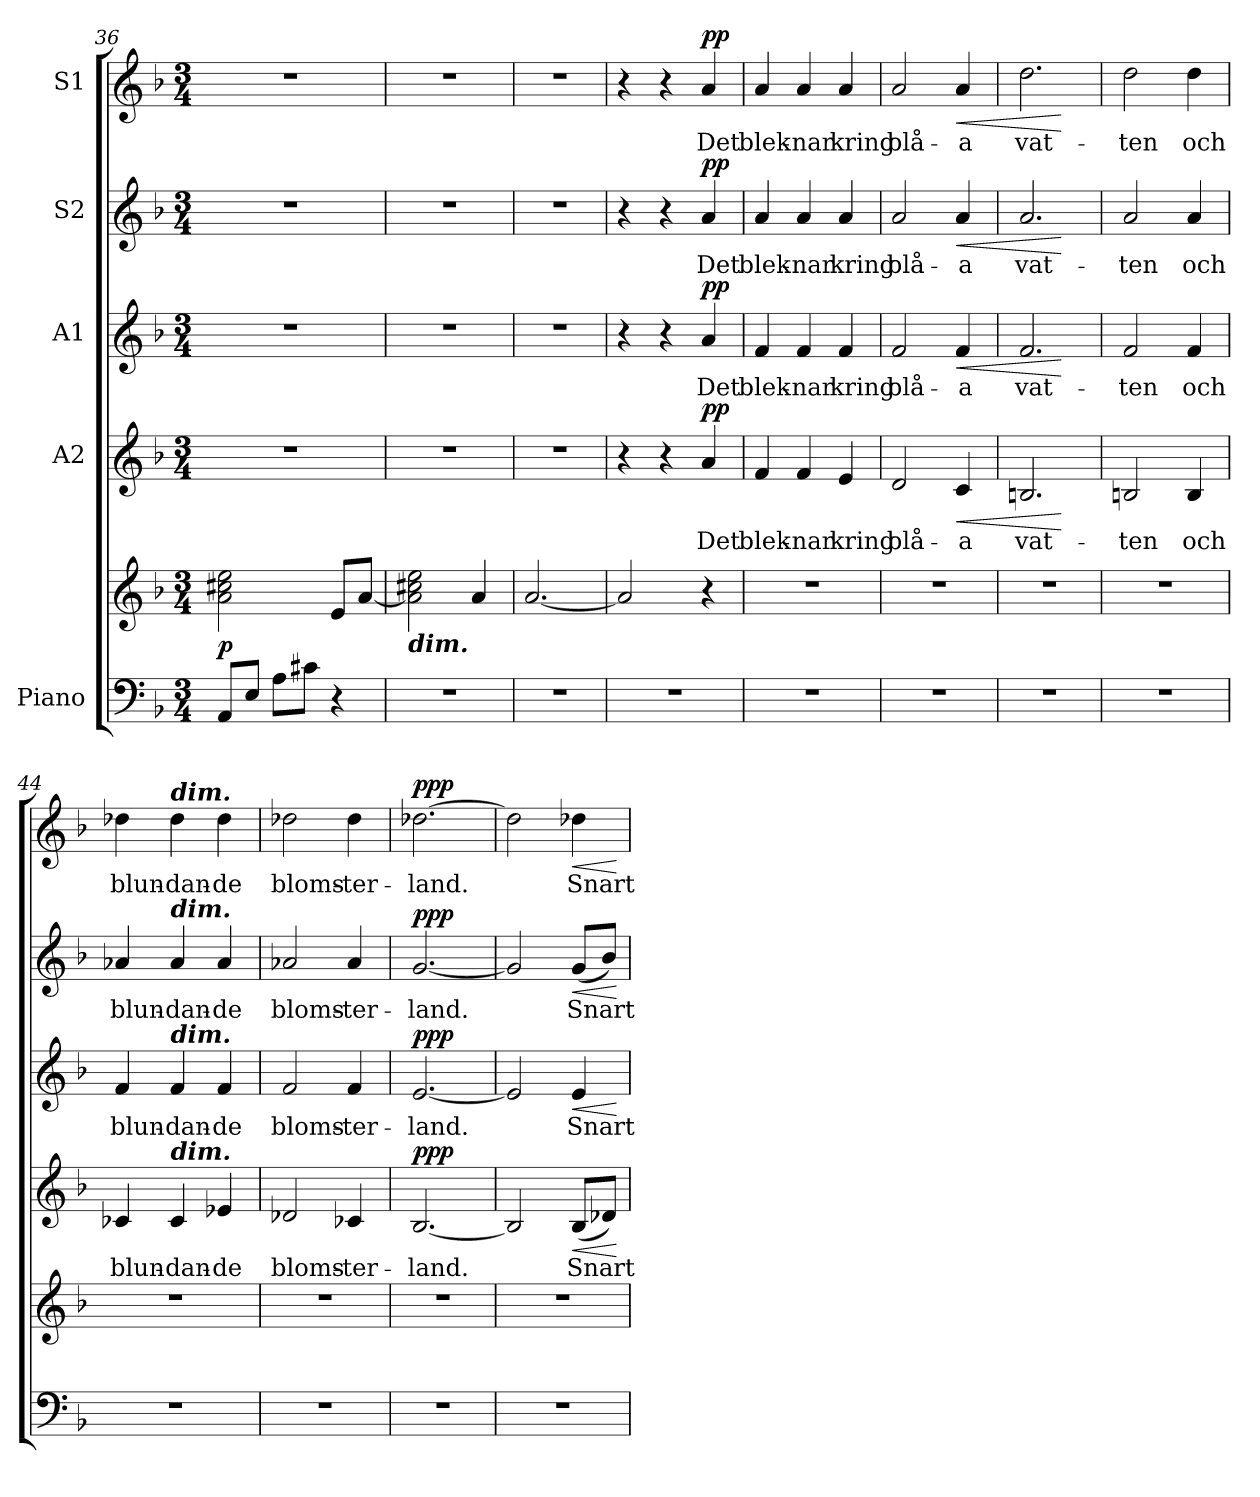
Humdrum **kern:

**kern	**kern	**dynam	**kern	**text	**dynam	**kern	**text	**dynam	**kern	**text	**dynam	**kern	**text	**dynam
*part5	*part5	*part5	*part4	*part4	*part4	*part3	*part3	*part3	*part2	*part2	*part2	*part1	*part1	*part1
*staff6	*staff5	*staff5/6	*staff4	*staff4	*staff4	*staff3	*staff3	*staff3	*staff2	*staff2	*staff2	*staff1	*staff1	*staff1
*I"Piano	*	*	*I"A2	*	*	*I"A1	*	*	*I"S2	*	*	*I"S1	*	*
*clefF4	*clefG2	*	*clefG2	*	*	*clefG2	*	*	*clefG2	*	*	*clefG2	*	*
*k[b-]	*k[b-]	*	*k[b-]	*	*	*k[b-]	*	*	*k[b-]	*	*	*k[b-]	*	*
*F:	*F:	*	*F:	*	*	*F:	*	*	*F:	*	*	*F:	*	*
*M3/4	*M3/4	*	*M3/4	*	*	*M3/4	*	*	*M3/4	*	*	*M3/4	*	*
=36	=36	=36	=36	=36	=36	=36	=36	=36	=36	=36	=36	=36	=36	=36
!	!	!LO:DY:a=2	!	!	!	!	!	!	!	!	!	!	!	!
(>8AA/L	2a\ 2cc#X\ 2ee\	p	2.r	.	.	2.r	.	.	2.r	.	.	2.r	.	.
8E/J	.	.	.	.	.	.	.	.	.	.	.	.	.	.
8A\L	.	.	.	.	.	.	.	.	.	.	.	.	.	.
8c#X\J	.	.	.	.	.	.	.	.	.	.	.	.	.	.
4r	8e/L	.	.	.	.	.	.	.	.	.	.	.	.	.
.	[8a/J	.	.	.	.	.	.	.	.	.	.	.	.	.
=37	=37	=37	=37	=37	=37	=37	=37	=37	=37	=37	=37	=37	=37	=37
!	!LO:TX:b:Bi:t=dim.	!	!	!	!	!	!	!	!	!	!	!	!	!
2.r	2a\] 2cc#X\ 2ee\	.	2.r	.	.	2.r	.	.	2.r	.	.	2.r	.	.
.	4a/)	.	.	.	.	.	.	.	.	.	.	.	.	.
=38	=38	=38	=38	=38	=38	=38	=38	=38	=38	=38	=38	=38	=38	=38
2.r	[2.a/	.	2.r	.	.	2.r	.	.	2.r	.	.	2.r	.	.
=39	=39	=39	=39	=39	=39	=39	=39	=39	=39	=39	=39	=39	=39	=39
2.r	2a/]	.	4r	.	.	4r	.	.	4r	.	.	4r	.	.
.	.	.	4r	.	.	4r	.	.	4r	.	.	4r	.	.
!	!	!	!	!LO:LY:b	!LO:DY:a	!	!LO:LY:b	!LO:DY:a	!	!LO:LY:b	!LO:DY:a	!	!LO:LY:b	!LO:DY:a
.	4r	.	4a/	Det	pp	4a/	Det	pp	4a/	Det	pp	4a/	Det	pp
=40	=40	=40	=40	=40	=40	=40	=40	=40	=40	=40	=40	=40	=40	=40
!	!	!	!	!LO:LY:b	!	!	!LO:LY:b	!	!	!LO:LY:b	!	!	!LO:LY:b	!
2.r	2.r	.	4f/	blek-	.	4f/	blek-	.	4a/	blek-	.	4a/	blek-	.
!	!	!	!	!LO:LY:b	!	!	!LO:LY:b	!	!	!LO:LY:b	!	!	!LO:LY:b	!
.	.	.	4f/	-nar	.	4f/	-nar	.	4a/	-nar	.	4a/	-nar	.
!	!	!	!	!LO:LY:b	!	!	!LO:LY:b	!	!	!LO:LY:b	!	!	!LO:LY:b	!
.	.	.	4e/	kring	.	4f/	kring	.	4a/	kring	.	4a/	kring	.
!!LO:LB:g=z
=41	=41	=41	=41	=41	=41	=41	=41	=41	=41	=41	=41	=41	=41	=41
!	!	!	!	!LO:LY:b	!	!	!LO:LY:b	!	!	!LO:LY:b	!	!	!LO:LY:b	!
2.r	2.r	.	2d/	blå-	.	2f/	blå-	.	2a/	blå-	.	2a/	blå-	.
!	!	!	!	!LO:LY:b	!LO:HP:b	!	!LO:LY:b	!LO:HP:b	!	!LO:LY:b	!LO:HP:b	!	!LO:LY:b	!LO:HP:b
.	.	.	4c/	-a	<	4f/	-a	<	4a/	-a	<	4a/	-a	<
=42	=42	=42	=42	=42	=42	=42	=42	=42	=42	=42	=42	=42	=42	=42
!	!	!	!	!LO:LY:b	!	!	!LO:LY:b	!	!	!LO:LY:b	!	!	!LO:LY:b	!
2.r	2.r	.	2.Bn/	vat-	.	2.f/	vat-	.	2.a/	vat-	.	2.dd\	vat-	.
.	.	.	.	.	[	.	.	[	.	.	[	.	.	[
=43	=43	=43	=43	=43	=43	=43	=43	=43	=43	=43	=43	=43	=43	=43
!	!	!	!	!LO:LY:b	!	!	!LO:LY:b	!	!	!LO:LY:b	!	!	!LO:LY:b	!
2.r	2.r	.	2Bn/	-ten	.	2f/	-ten	.	2a/	-ten	.	2dd\	-ten	.
!	!	!	!	!LO:LY:b	!	!	!LO:LY:b	!	!	!LO:LY:b	!	!	!LO:LY:b	!
.	.	.	4B/	och	.	4f/	och	.	4a/	och	.	4dd\	och	.
=44	=44	=44	=44	=44	=44	=44	=44	=44	=44	=44	=44	=44	=44	=44
!	!	!	!	!LO:LY:b	!	!	!LO:LY:b	!	!	!LO:LY:b	!	!	!LO:LY:b	!
2.r	2.r	.	4c-X/	blun-	.	4f/	blun-	.	4a-X/	blun-	.	4dd-X\	blun-	.
!	!	!	!	!	!	!	!	!	!	!	!	!LO:TX:a:Bi:t=dim.	!	!
!	!	!	!	!	!	!	!	!	!LO:TX:a:Bi:t=dim.	!	!	!	!	!
!	!	!	!	!	!	!LO:TX:a:Bi:t=dim.	!	!	!	!	!	!	!	!
!	!	!	!LO:TX:a:Bi:t=dim.	!	!	!	!	!	!	!	!	!	!	!
!	!	!	!	!LO:LY:b	!	!	!LO:LY:b	!	!	!LO:LY:b	!	!	!LO:LY:b	!
.	.	.	4c-/	-dan-	.	4f/	-dan-	.	4a-/	-dan-	.	4dd-\	-dan-	.
!	!	!	!	!LO:LY:b	!	!	!LO:LY:b	!	!	!LO:LY:b	!	!	!LO:LY:b	!
.	.	.	4e-X/	-de	.	4f/	-de	.	4a-/	-de	.	4dd-\	-de	.
=45	=45	=45	=45	=45	=45	=45	=45	=45	=45	=45	=45	=45	=45	=45
!	!	!	!	!LO:LY:b	!	!	!LO:LY:b	!	!	!LO:LY:b	!	!	!LO:LY:b	!
2.r	2.r	.	2d-X/	bloms-	.	2f/	bloms-	.	2a-X/	bloms-	.	2dd-X\	bloms-	.
!	!	!	!	!LO:LY:b	!	!	!LO:LY:b	!	!	!LO:LY:b	!	!	!LO:LY:b	!
.	.	.	4c-X/	-ter-	.	4f/	-ter-	.	4a-/	-ter-	.	4dd-\	-ter-	.
=46	=46	=46	=46	=46	=46	=46	=46	=46	=46	=46	=46	=46	=46	=46
!	!	!	!	!LO:LY:b	!LO:DY:a	!	!LO:LY:b	!LO:DY:a	!	!LO:LY:b	!LO:DY:a	!	!LO:LY:b	!LO:DY:a
2.r	2.r	.	[2.B-i/	-land.	ppp	[2.e/	-land.	ppp	[2.g/	-land.	ppp	[2.dd-X\	-land.	ppp
=47	=47	=47	=47	=47	=47	=47	=47	=47	=47	=47	=47	=47	=47	=47
2.r	2.r	.	2B-/]	.	.	2e/]	.	.	2g/]	.	.	2dd-\]	.	.
!	!	!	!	!LO:LY:b	!LO:HP:b	!	!LO:LY:b	!LO:HP:b	!	!LO:LY:b	!LO:HP:b	!	!LO:LY:b	!LO:HP:b
.	.	.	(<8B-/L	Snart	<	4e/	Snart	<	(<8g/L	Snart	<	4dd-X\	Snart	<
.	.	.	8d-X/J)	.	.	.	.	.	8b-/J)	.	.	.	.	.
.	.	.	.	.	[	.	.	[	.	.	[	.	.	[
=	=	=	=	=	=	=	=	=	=	=	=	=	=	=
*-	*-	*-	*-	*-	*-	*-	*-	*-	*-	*-	*-	*-	*-	*-
